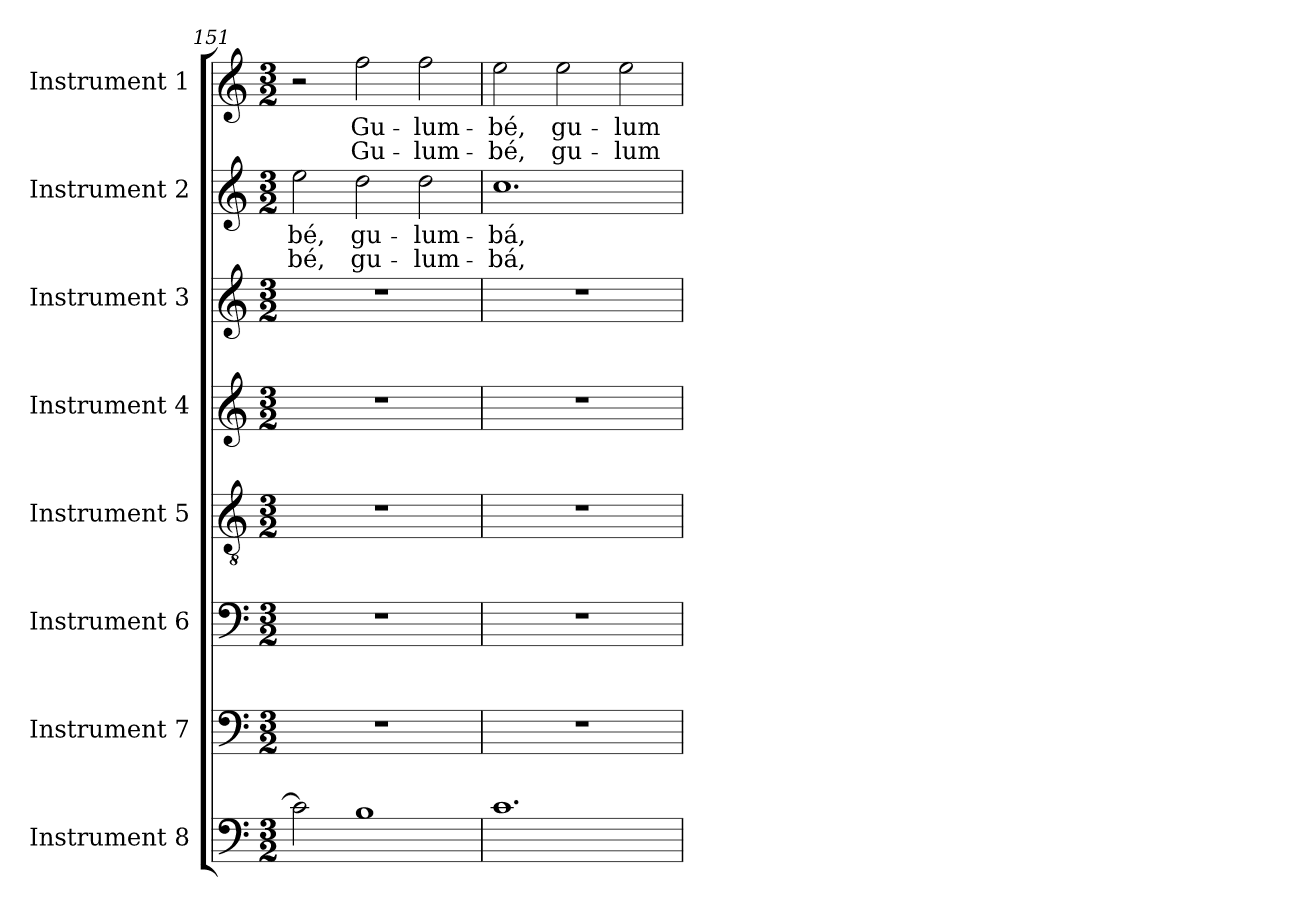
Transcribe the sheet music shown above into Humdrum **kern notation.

**kern	**kern	**kern	**kern	**kern	**kern	**kern	**text	**text	**kern	**text	**text
*part8	*part7	*part6	*part5	*part4	*part3	*part2	*part2	*part2	*part1	*part1	*part1
*staff8	*staff7	*staff6	*staff5	*staff4	*staff3	*staff2	*staff2	*staff2	*staff1	*staff1	*staff1
*I"Instrument 8	*I"Instrument 7	*I"Instrument 6	*I"Instrument 5	*I"Instrument 4	*I"Instrument 3	*I"Instrument 2	*	*	*I"Instrument 1	*	*
*clefF4	*clefF4	*clefF4	*clefGv2	*clefG2	*clefG2	*clefG2	*	*	*clefG2	*	*
*k[]	*k[]	*k[]	*k[]	*k[]	*k[]	*k[]	*	*	*k[]	*	*
*C:	*C:	*C:	*C:	*C:	*C:	*C:	*	*	*C:	*	*
*M3/2	*M3/2	*M3/2	*M3/2	*M3/2	*M3/2	*M3/2	*	*	*M3/2	*	*
=151	=151	=151	=151	=151	=151	=151	=151	=151	=151	=151	=151
!	!	!	!	!	!	!	!LO:LY:b:rj	!LO:LY:b:rj	!	!	!
2c\]	1.r	1.r	1.r	1.r	1.r	2ee\	-bé,	bé,	2r	.	.
!	!	!	!	!	!	!	!LO:LY:b:rj	!LO:LY:b:rj	!	!LO:LY:b:cj	!LO:LY:b:cj
1B	.	.	.	.	.	2dd\	gu-	-gu-	2ff\	Gu-	-Gu-
!	!	!	!	!	!	!	!LO:LY:b:rj	!LO:LY:b:rj	!	!LO:LY:b:cj	!LO:LY:b:cj
.	.	.	.	.	.	2dd\	-lum-	-lum-	2ff\	-lum-	-lum-
=152	=152	=152	=152	=152	=152	=152	=152	=152	=152	=152	=152
!	!	!	!	!	!	!	!LO:LY:b:rj	!LO:LY:b:rj	!	!LO:LY:b:cj	!LO:LY:b:cj
1.c	1.r	1.r	1.r	1.r	1.r	1.cc	-bá,	bá,	2ee\	-bé,	bé,
!	!	!	!	!	!	!	!	!	!	!LO:LY:b:cj	!LO:LY:b:cj
.	.	.	.	.	.	.	.	.	2ee\	gu-	-gu-
!	!	!	!	!	!	!	!	!	!	!LO:LY:b:cj	!LO:LY:b:cj
.	.	.	.	.	.	.	.	.	2ee\	-lum-	-lum-
=	=	=	=	=	=	=	=	=	=	=	=
*-	*-	*-	*-	*-	*-	*-	*-	*-	*-	*-	*-
